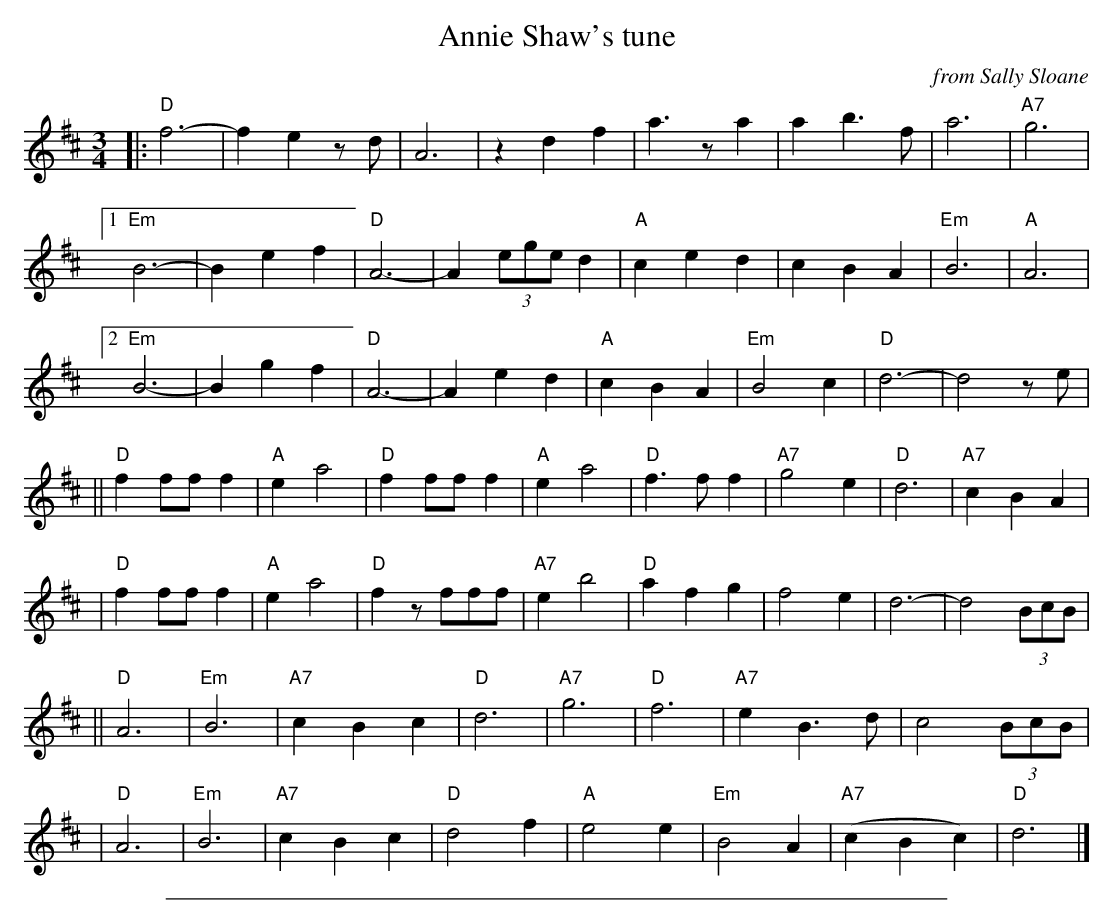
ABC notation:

X:1
T: Annie Shaw's tune
O: from Sally Sloane
M: 3/4
L: 1/8
K: D
|: "D"f6- | f2 e2 zd | A6 | z2 d2 f2 | a3za2 | a2 b3f | a6 | "A7"g6 |
[1 "Em"B6- | B2 e2 f2 | "D"A6- | A2 (3ege d2 | "A"c2 e2 d2 | c2 B2 A2 | "Em"B6 | "A"A6 |
[2 "Em"B6- | B2 g2 f2 | "D"A6- | A2 e2 d2 | "A"c2 B2 A2 | "Em"B4 c2 | "D"d6- | d4 ze |
|| "D"f2 ff f2 | "A"e2 a4 | "D"f2 ff f2 | "A"e2 a4 | "D"f3 f f2 | "A7"g4 e2 | "D"d6 | "A7"c2 B2 A2 |
|  "D"f2 ff f2 | "A"e2 a4 | "D"f2 zfff | "A7"e2 b4 | "D"a2 f2 g2 | f4 e2 | d6- | d4 (3BcB |
|| "D"A6 | "Em"B6 | "A7"c2 B2 c2 | "D"d6 | "A7"g6 | "D"f6 | "A7"e2 B3 d | c4 (3BcB |
|  "D"A6 | "Em"B6 | "A7"c2 B2 c2 | "D"d4 f2 | "A"e4 e2 | "Em"B4 A2 | "A7"(c2 B2 c2) | "D"d6 |]
